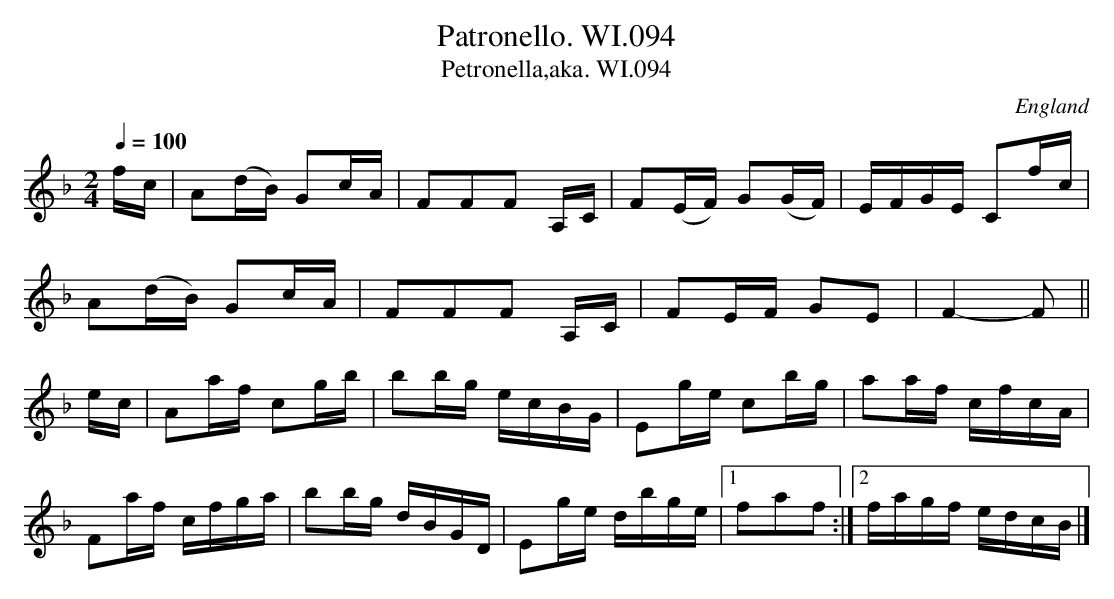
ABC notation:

X:1
T:Patronello. WI.094
T:Petronella,aka. WI.094
M:2/4
L:1/16
Q:1/4=100
O:England
notC:"a country dance"
K:F major
fc|A2(dB) G2cA|F2F2F2 A,C|F2(EF) G2(GF)|EFGE C2fc|!
A2(dB) G2cA|F2F2F2 A,C|F2EF G2E2|F4-F2||!
ec|A2af c2gb|b2bg ecBG|E2ge c2bg|a2af cfcA|!
F2af cfga|b2bg dBGD|E2ge dbge|1f2a2f2:|2fagf edcB|]
